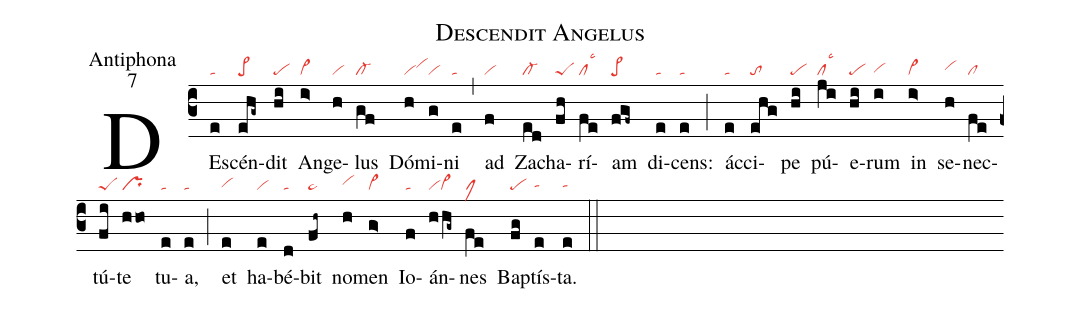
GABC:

name:Descendit Angelus;
office-part:Antiphona;
mode:7;
nabc-lines:1;
%%
(c3)
DE(e|ta)scén(ehg~|pe>)dit(hi|pe) An(i>|vi>)ge(h|vi)lus(gf|cl-) Dó(h|vivihi)mi(g|vi)ni(e|ta) (,)
ad(f|vi) Za(ed|cl-)cha(fh|peS)rí(fe|cllsc3)am(fgf~|pe>) di(e|ta)cens:(e|ta) (;)
ác(e|ta)ci(ehg|to)pe(hi|pe) pú(ji|cllsc3)e(hi|pe)rum(i|vihg) in(i>|vi>) se(h|vihh)nec(fe|cl)tú(fi|peS)te(hho|pr) tu(e|ta)a,(e|ta) (;)
et(e|vihg) ha(e|vi)bé(d|ta)bit(fh~|ta>) no(h|vihh)men(g>|vi>) Io(f|ta)án(hhg~|vivi>)nes(fe|clM) Bap(fg|pe)tís(e|tahg)ta.(e|tahg) (::)
